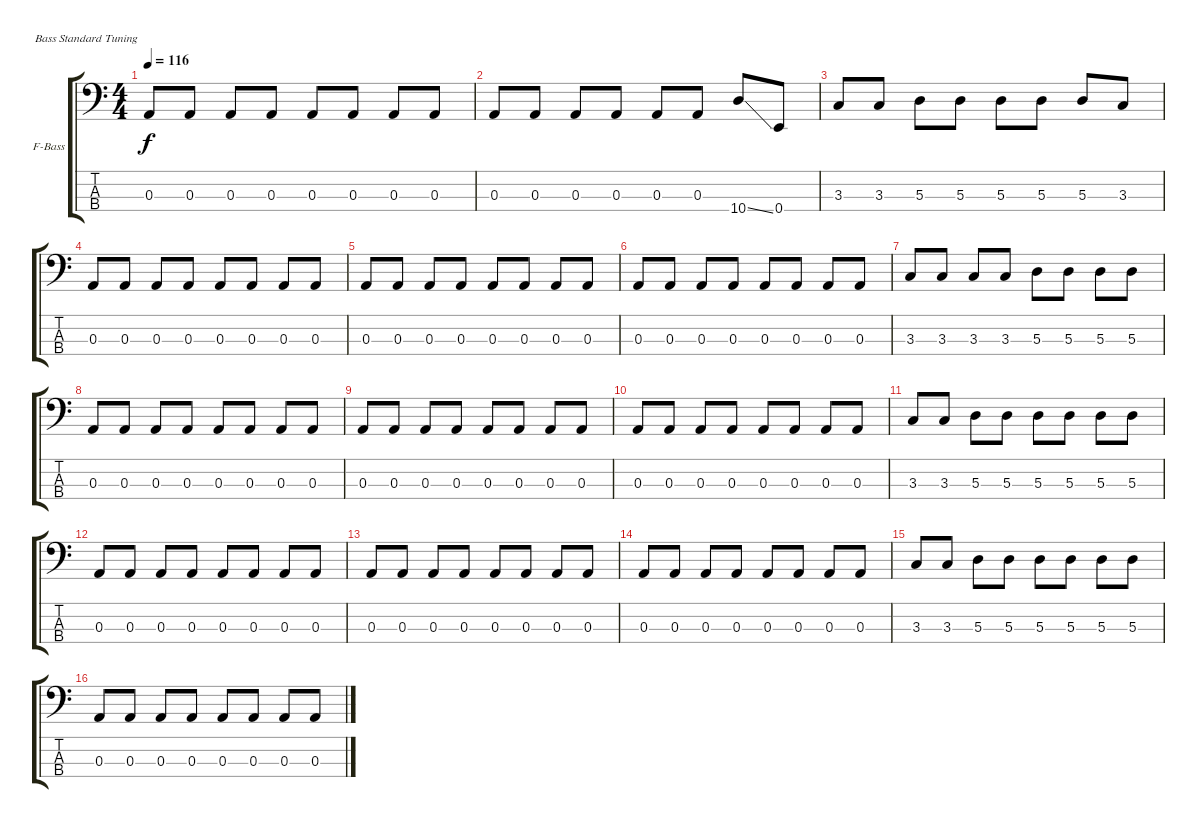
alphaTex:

\bracketExtendMode groupsimilarinstruments
\firstSystemTrackNameOrientation horizontal
\otherSystemsTrackNameOrientation horizontal
\track ("Jeff Pilson" "F-Bass") {instrument fretlessbass}
\staff {score tabs}
\tuning (G2 D2 A1 E1)
\ts (4 4)
\tempo 116
\clef f4
\ks c
0.3.8{dy f} 0.3.8 0.3.8 0.3.8 0.3.8 0.3.8 0.3.8 0.3.8 |
0.3.8 0.3.8 0.3.8 0.3.8 0.3.8 0.3.8 10.4{ss}.8 0.4.8 |
3.3.8 3.3.8 5.3.8 5.3.8 5.3.8 5.3.8 5.3.8 3.3.8 |
0.3.8 0.3.8 0.3.8 0.3.8 0.3.8 0.3.8 0.3.8 0.3.8 |
0.3.8 0.3.8 0.3.8 0.3.8 0.3.8 0.3.8 0.3.8 0.3.8 |
0.3.8 0.3.8 0.3.8 0.3.8 0.3.8 0.3.8 0.3.8 0.3.8 |
3.3.8 3.3.8 3.3.8 3.3.8 5.3.8 5.3.8 5.3.8 5.3.8 |
0.3.8 0.3.8 0.3.8 0.3.8 0.3.8 0.3.8 0.3.8 0.3.8 |
0.3.8 0.3.8 0.3.8 0.3.8 0.3.8 0.3.8 0.3.8 0.3.8 |
0.3.8 0.3.8 0.3.8 0.3.8 0.3.8 0.3.8 0.3.8 0.3.8 |
3.3.8 3.3.8 5.3.8 5.3.8 5.3.8 5.3.8 5.3.8 5.3.8 |
0.3.8 0.3.8 0.3.8 0.3.8 0.3.8 0.3.8 0.3.8 0.3.8 |
0.3.8 0.3.8 0.3.8 0.3.8 0.3.8 0.3.8 0.3.8 0.3.8 |
0.3.8 0.3.8 0.3.8 0.3.8 0.3.8 0.3.8 0.3.8 0.3.8 |
3.3.8 3.3.8 5.3.8 5.3.8 5.3.8 5.3.8 5.3.8 5.3.8 |
0.3.8 0.3.8 0.3.8 0.3.8 0.3.8 0.3.8 0.3.8 0.3.8
